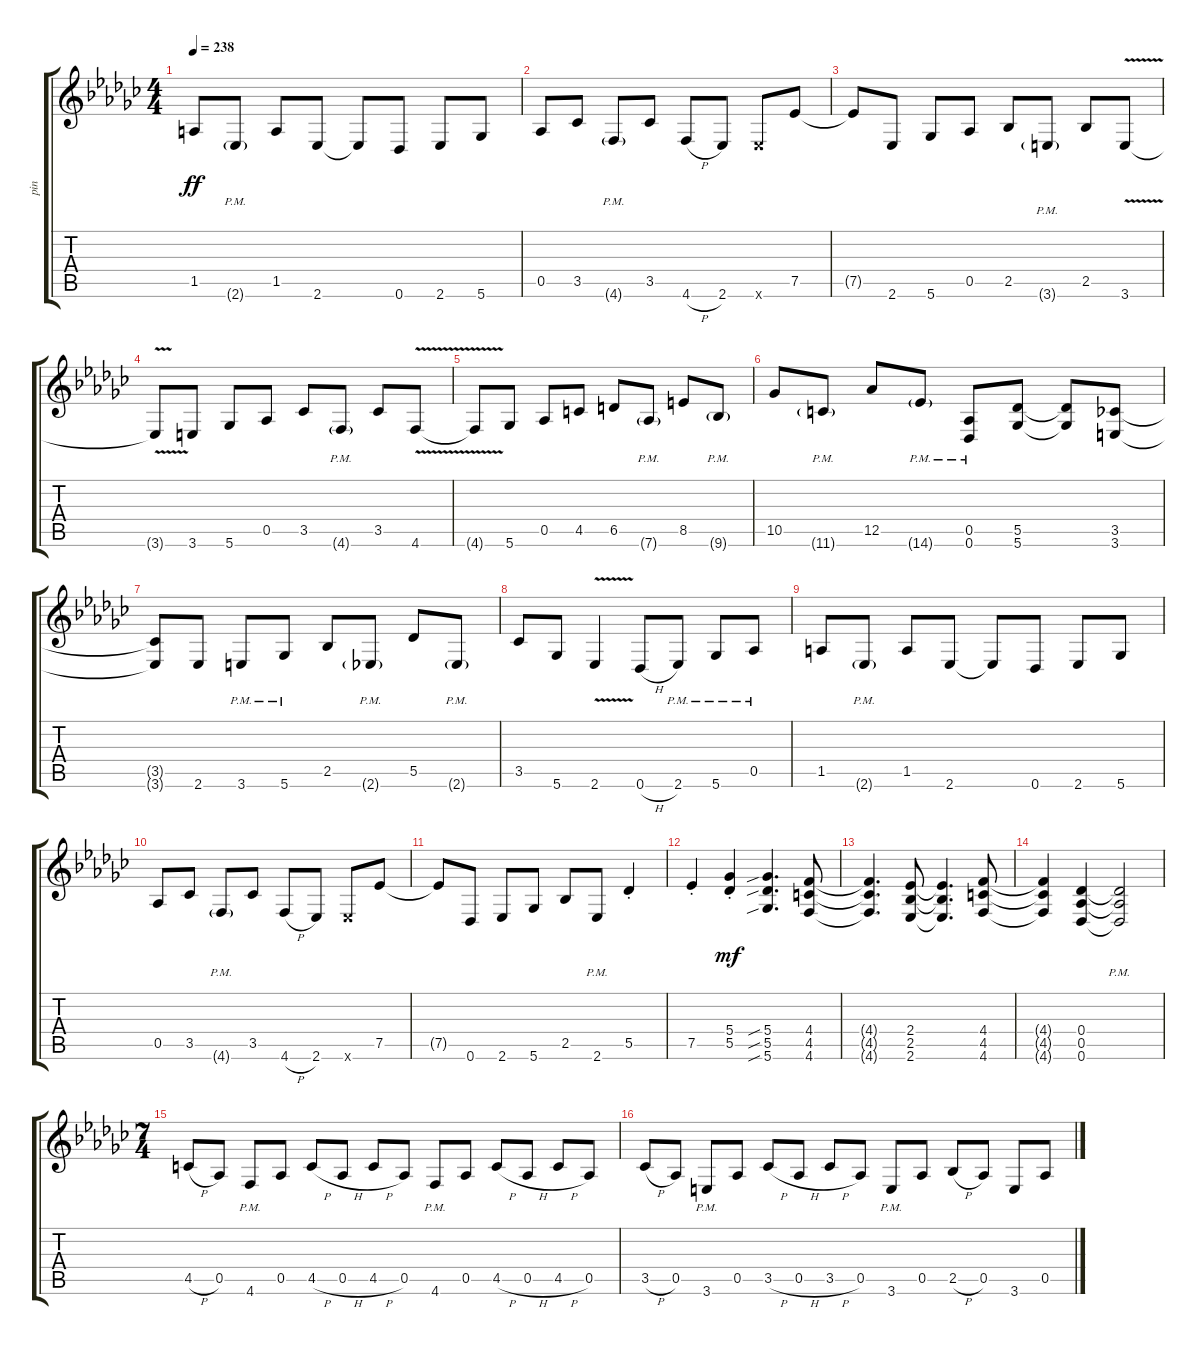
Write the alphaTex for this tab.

\track ("pin" "pin") {instrument distortionguitar}
\staff {score tabs}
\tuning (Eb4 Bb3 Gb3 Db3 Ab2 Db2) {hide}
\ts (4 4)
\tempo 238
\clef g2
\ks gb
1.5.8{dy ff} 2.6{g pm}.8 1.5.8 2.6.8 2.6{t}.8 0.6.8 2.6.8 5.6.8 |
0.5.8 3.5.8 4.6{g pm}.8 3.5.8 4.6{h}.8 2.6.8 2.6{x}.8 7.5.8 |
7.5{t}.8 2.6.8 5.6.8 0.5.8 2.5.8 3.6{g pm}.8 2.5.8 3.6{v}.8 |
3.6{v t}.8 3.6.8 5.6.8 0.5.8 3.5.8 4.6{g pm}.8 3.5.8 4.6{v}.8 |
4.6{v t}.8 5.6.8 0.5.8 4.5.8 6.5.8 7.6{g pm}.8 8.5.8 9.6{g pm}.8 |
10.5.8 11.6{g pm}.8 12.5.8 14.6{g pm}.8 (0.5{pm} 0.6{pm}).8 (5.5 5.6).8 (5.5{t} 5.6{t}).8 (3.5 3.6).8 |
(3.5{t} 3.6{t}).8 2.6.8 3.6{pm}.8 5.6{pm}.8 2.5.8 2.6{g pm}.8 5.5.8 2.6{g pm}.8 |
3.5.8 5.6.8 2.6{v}.4 0.6{h}.8 2.6{pm}.8 5.6{pm}.8 0.5{pm}.8 |
1.5.8 2.6{g pm}.8 1.5.8 2.6.8 2.6{t}.8 0.6.8 2.6.8 5.6.8 |
0.5.8 3.5.8 4.6{g pm}.8 3.5.8 4.6{h}.8 2.6.8 2.6{x}.8 7.5.8 |
7.5{t}.8 0.6.8 2.6.8 5.6.8 2.5.8 2.6{pm}.8 5.5{st}.4 |
7.5{st}.4 (5.4{st} 5.5{st}).4{dy mf} (5.4{sib} 5.5{sib} 5.6{sib}).4{d} (4.4 4.5 4.6).8 |
(4.4{t} 4.5{t} 4.6{t}).4{d} (2.4 2.5 2.6).8 (2.4{t} 2.5{t} 2.6{t}).4{d} (4.4 4.5 4.6).8 |
(4.4{t} 4.5{t} 4.6{t}).4 (0.4 0.5 0.6).4 (0.4{pm t} 0.5{pm t} 0.6{pm t}).2 |
\ts (7 4)
4.5{h}.8 0.5.8 4.6{pm}.8 0.5.8 4.5{h}.8 0.5{h}.8 4.5{h}.8 0.5.8 4.6{pm}.8 0.5.8 4.5{h}.8 0.5{h}.8 4.5{h}.8 0.5.8 |
3.5{h}.8 0.5.8 3.6{pm}.8 0.5.8 3.5{h}.8 0.5{h}.8 3.5{h}.8 0.5.8 3.6{pm}.8 0.5.8 2.5{h}.8 0.5.8 3.6.8 0.5.8
